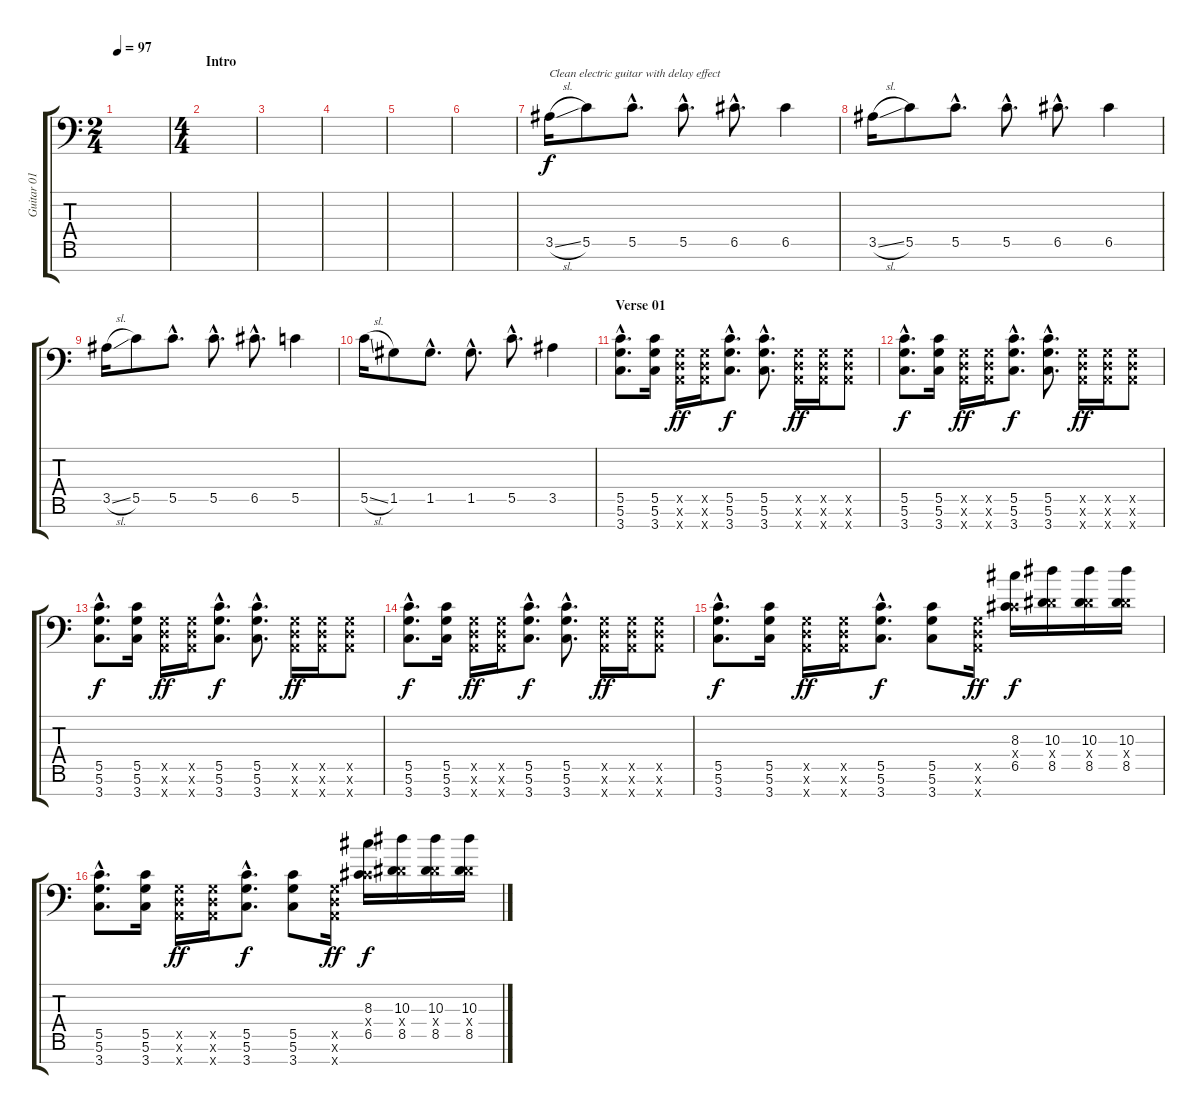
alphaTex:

\track ("Guitar 01 - Gravy" "Guitar 01 ") {instrument overdrivenguitar}
\staff {score tabs}
\tuning (D4 A3 F3 C3 G2 D2 A1) {hide}
\ts (2 4)
\tempo 97
\clef f4
\ks c
|
\ts (4 4)
\section ("" "Intro")
|
|
|
|
|
3.5{sl}.16{txt "Clean electric guitar with delay effect" instrument electricguitarclean} 5.5.8 5.5{hac}.8{d} 5.5{hac}.8{d} 6.5{hac}.8{d} 6.5.4 |
3.5{sl}.16 5.5.8 5.5{hac}.8{d} 5.5{hac}.8{d} 6.5{hac}.8{d} 6.5.4 |
3.5{sl}.16 5.5.8 5.5{hac}.8{d} 5.5{hac}.8{d} 6.5{hac}.8{d} 5.5.4 |
5.5{sl}.16 1.5.8 1.5{hac}.8{d} 1.5{hac}.8{d} 5.5{hac}.8{d} 3.5.4 |
\section ("" "Verse 01")
(5.5{hac} 5.6{hac} 3.7{hac}).8{d instrument overdrivenguitar} (5.5 5.6 3.7).16 (0.5{x} 0.6{x} 0.7{x}).16{dy ff} (0.5{x} 0.6{x} 0.7{x}).16 (5.5{hac} 5.6{hac} 3.7{hac}).8{d dy f} (5.5{hac} 5.6{hac} 3.7{hac}).8{d} (0.5{x} 0.6{x} 0.7{x}).16{dy ff} (0.5{x} 0.6{x} 0.7{x}).16 (0.5{x} 0.6{x} 0.7{x}).8 |
(5.5{hac} 5.6{hac} 3.7{hac}).8{d dy f} (5.5 5.6 3.7).16 (0.5{x} 0.6{x} 0.7{x}).16{dy ff} (0.5{x} 0.6{x} 0.7{x}).16 (5.5{hac} 5.6{hac} 3.7{hac}).8{d dy f} (5.5{hac} 5.6{hac} 3.7{hac}).8{d} (0.5{x} 0.6{x} 0.7{x}).16{dy ff} (0.5{x} 0.6{x} 0.7{x}).16 (0.5{x} 0.6{x} 0.7{x}).8 |
(5.5{hac} 5.6{hac} 3.7{hac}).8{d dy f} (5.5 5.6 3.7).16 (0.5{x} 0.6{x} 0.7{x}).16{dy ff} (0.5{x} 0.6{x} 0.7{x}).16 (5.5{hac} 5.6{hac} 3.7{hac}).8{d dy f} (5.5{hac} 5.6{hac} 3.7{hac}).8{d} (0.5{x} 0.6{x} 0.7{x}).16{dy ff} (0.5{x} 0.6{x} 0.7{x}).16 (0.5{x} 0.6{x} 0.7{x}).8 |
(5.5{hac} 5.6{hac} 3.7{hac}).8{d dy f} (5.5 5.6 3.7).16 (0.5{x} 0.6{x} 0.7{x}).16{dy ff} (0.5{x} 0.6{x} 0.7{x}).16 (5.5{hac} 5.6{hac} 3.7{hac}).8{d dy f} (5.5{hac} 5.6{hac} 3.7{hac}).8{d} (0.5{x} 0.6{x} 0.7{x}).16{dy ff} (0.5{x} 0.6{x} 0.7{x}).16 (0.5{x} 0.6{x} 0.7{x}).8 |
(5.5{hac} 5.6{hac} 3.7{hac}).8{d dy f} (5.5 5.6 3.7).16 (0.5{x} 0.6{x} 0.7{x}).16{dy ff} (0.5{x} 0.6{x} 0.7{x}).16 (5.5{hac} 5.6{hac} 3.7{hac}).8{d dy f} (5.5 5.6 3.7).8 (0.5{x} 0.6{x} 0.7{x}).16{dy ff} (8.3 1.4{x} 6.5).16{dy f} (10.3 3.4{x} 8.5).16 (10.3 3.4{x} 8.5).16 (10.3 3.4{x} 8.5).16 |
(5.5{hac} 5.6{hac} 3.7{hac}).8{d} (5.5 5.6 3.7).16 (0.5{x} 0.6{x} 0.7{x}).16{dy ff} (0.5{x} 0.6{x} 0.7{x}).16 (5.5{hac} 5.6{hac} 3.7{hac}).8{d dy f} (5.5 5.6 3.7).8 (0.5{x} 0.6{x} 0.7{x}).16{dy ff} (8.3 1.4{x} 6.5).16{dy f} (10.3 3.4{x} 8.5).16 (10.3 3.4{x} 8.5).16 (10.3 3.4{x} 8.5).16
